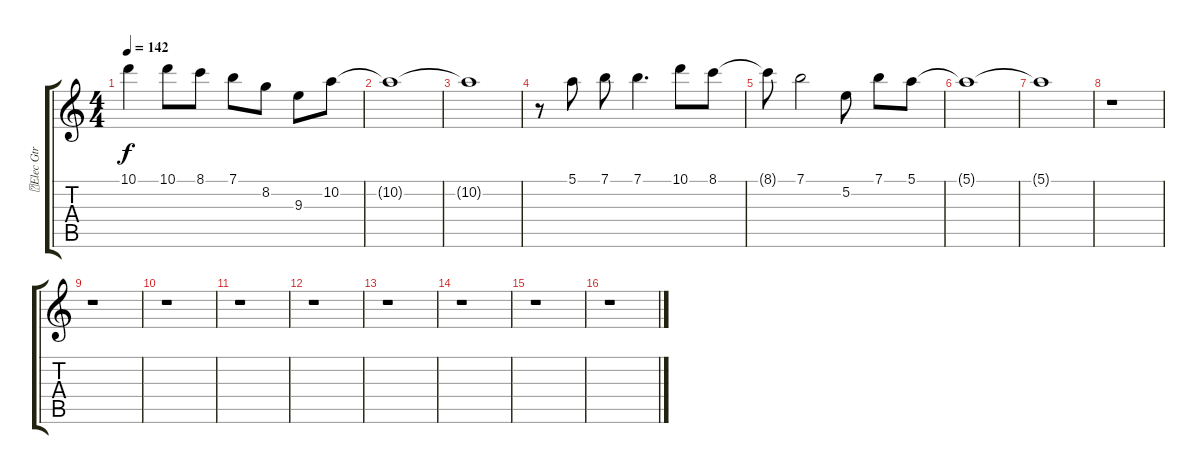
\track ("\tElec Gtr 1" "\tElec Gtr ") {instrument overdrivenguitar}
\staff {score tabs}
\tuning (E4 B3 G3 D3 A2 E2) {hide}
\ts (4 4)
\tempo 142
\clef g2
\ks c
10.1{t}.4{dy f} 10.1.8 8.1.8 7.1.8 8.2.8 9.3.8 10.2.8 |
10.2{t}.1 |
10.2{t}.1 |
r.8 5.1.8{volume 14} 7.1.8 7.1.4{d} 10.1.8 8.1.8 |
8.1{t}.8 7.1.2 5.2.8 7.1.8 5.1.8 |
5.1{t}.1 |
5.1{t}.1 |
r.1 |
r.1 |
r.1 |
r.1 |
r.1 |
r.1 |
r.1 |
r.1 |
r.1
